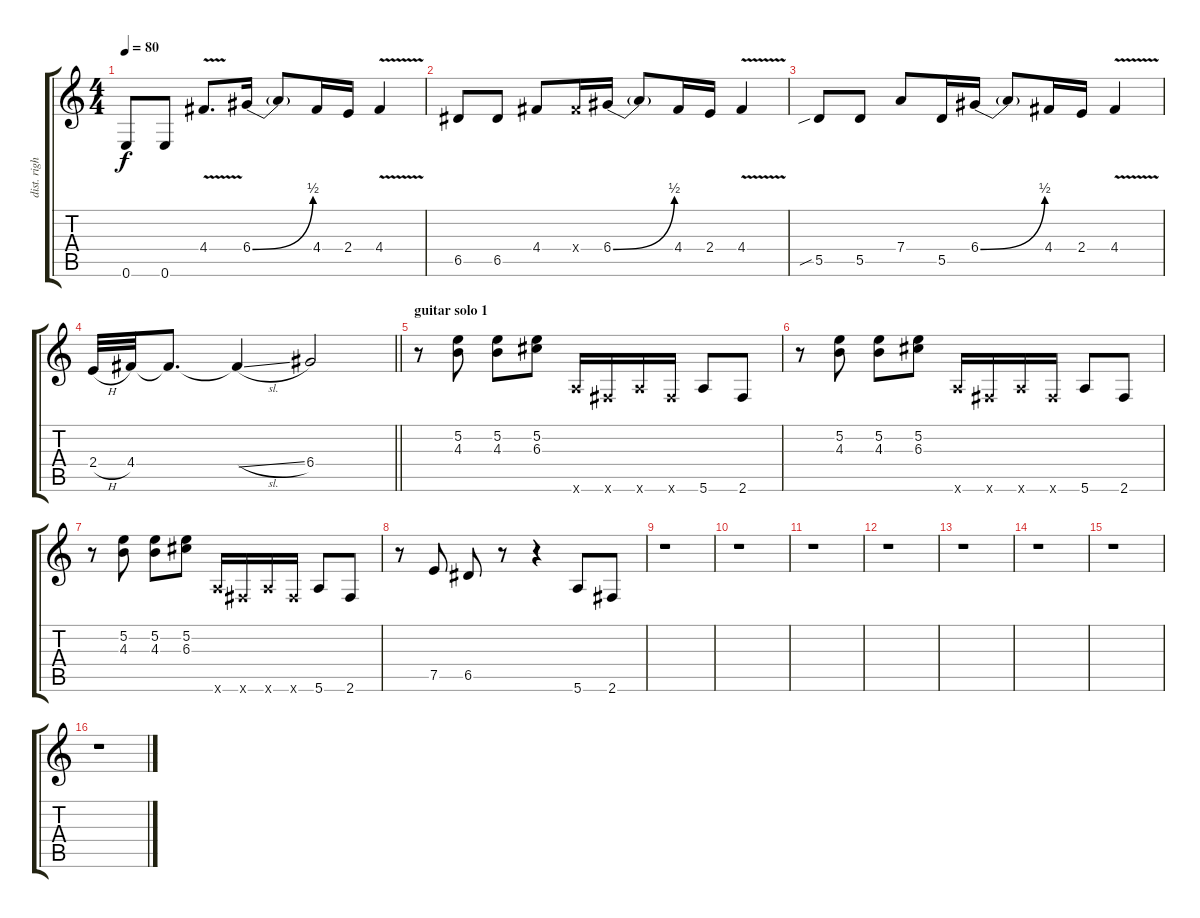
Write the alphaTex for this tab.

\track ("dist. right" "dist. righ") {instrument overdrivenguitar}
\staff {score tabs}
\tuning (E4 B3 G3 D3 A2 E2) {hide}
\ts (4 4)
\tempo 80
\clef g2
\ks c
0.6.8{dy f} 0.6.8 4.4{v}.8{d} 6.4{be (bend 0 0 60 2)}.16 6.4{t}.8 4.4.16 2.4.16 4.4{v}.4 |
6.5.8 6.5.8 4.4.8 4.4{x}.16 6.4{be (bend 0 0 60 2)}.16 6.4{t}.8 4.4.16 2.4.16 4.4{v}.4 |
5.5{sib}.8 5.5.8 7.4.8 5.5.16 6.4{be (bend 0 0 60 2)}.16 6.4{t}.8 4.4.16 2.4.16 4.4{v}.4 |
\barLineRight lightlight
2.4{h}.32 4.4.32 4.4{t}.8{d} 4.4{sl t}.4 6.4.2 |
\section ("" "guitar solo 1")
r.8 (5.2 4.3).8 (5.2 4.3).8 (5.2 6.3).8 5.6{x}.16 2.6{x}.16 5.6{x}.16 2.6{x}.16 5.6.8 2.6.8 |
r.8 (5.2 4.3).8 (5.2 4.3).8 (5.2 6.3).8 5.6{x}.16 2.6{x}.16 5.6{x}.16 2.6{x}.16 5.6.8 2.6.8 |
r.8 (5.2 4.3).8 (5.2 4.3).8 (5.2 6.3).8 5.6{x}.16 2.6{x}.16 5.6{x}.16 2.6{x}.16 5.6.8 2.6.8 |
r.8 7.5.8 6.5.8 r.8 r.4 5.6.8 2.6.8 |
r.1 |
r.1 |
r.1 |
r.1 |
r.1 |
r.1 |
r.1 |
r.1
